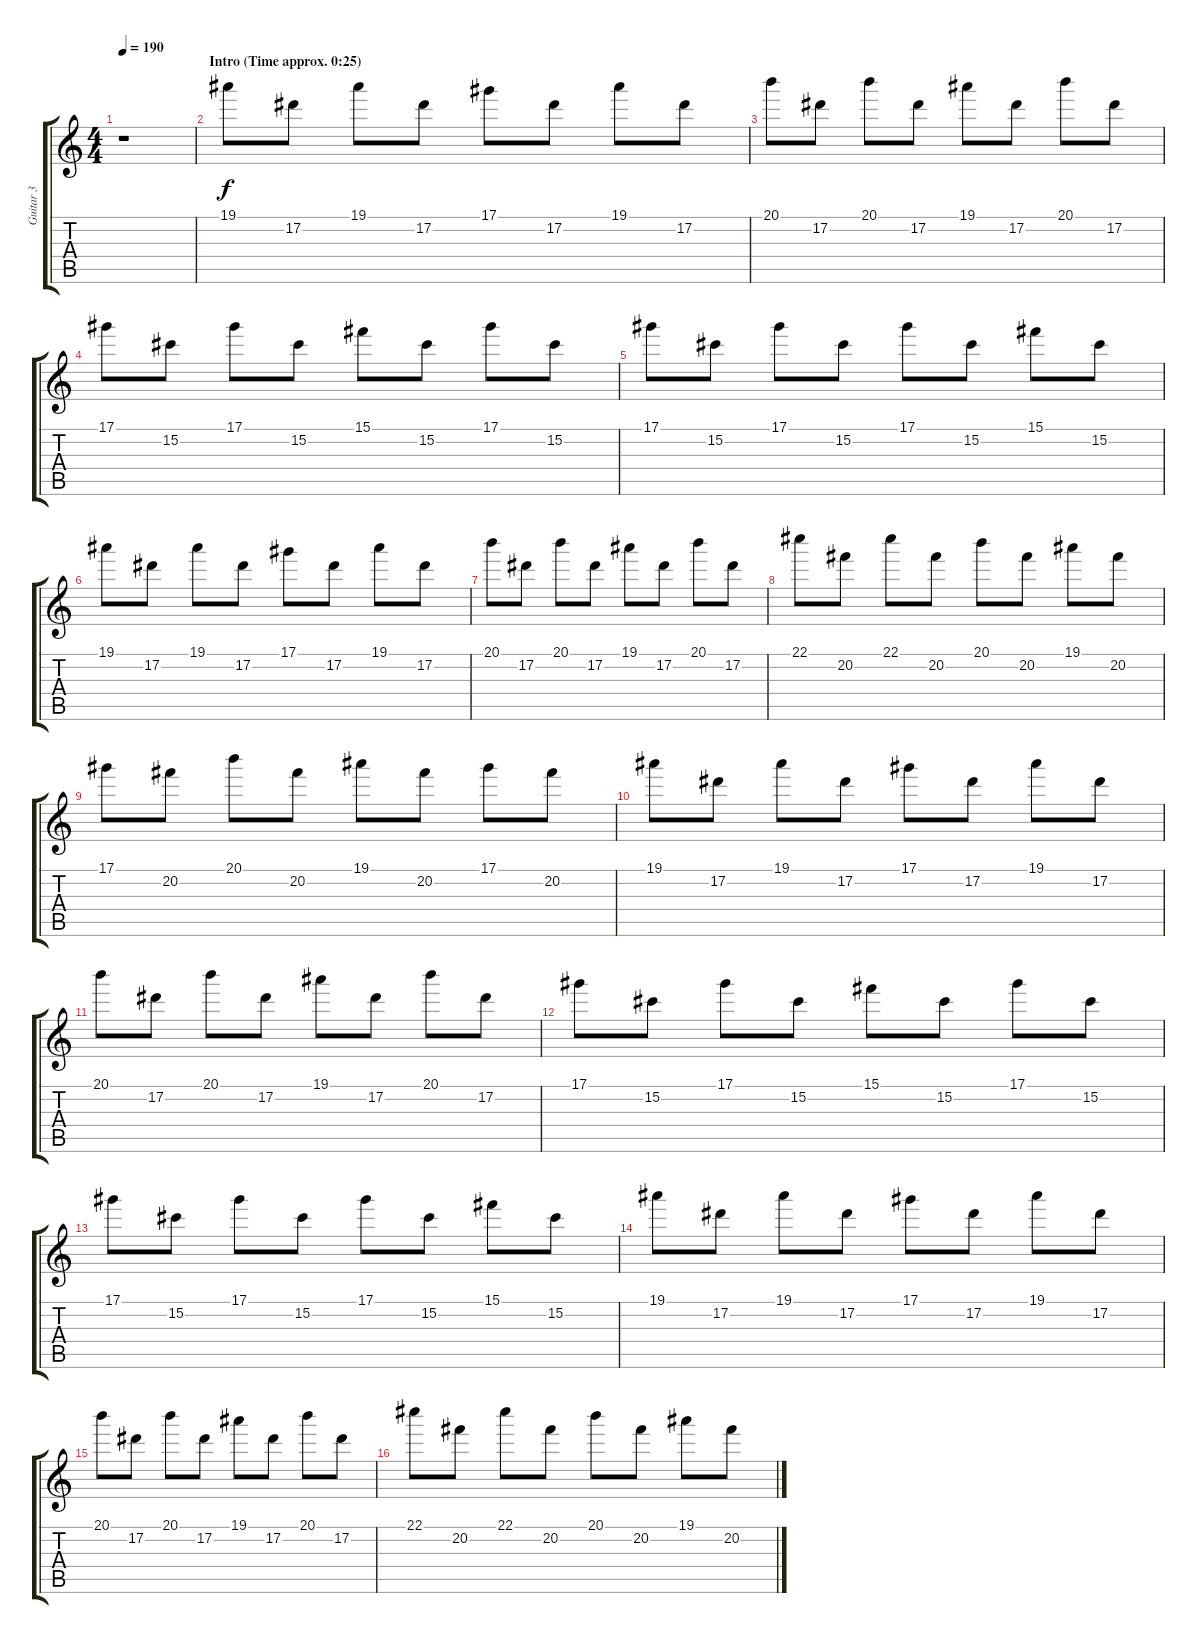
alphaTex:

\track ("Guitar 3" "Guitar 3") {instrument distortionguitar}
\staff {score tabs}
\tuning (Eb4 Bb3 Gb3 Db3 Ab2 Eb2) {hide}
\ts (4 4)
\tempo 190
\clef g2
\ks c
r.1{dy f instrument distortionguitar} |
\section ("" "Intro (Time approx. 0:25)")
19.1.8 17.2.8 19.1.8 17.2.8 17.1.8 17.2.8 19.1.8 17.2.8 |
20.1.8 17.2.8 20.1.8 17.2.8 19.1.8 17.2.8 20.1.8 17.2.8 |
17.1.8 15.2.8 17.1.8 15.2.8 15.1.8 15.2.8 17.1.8 15.2.8 |
17.1.8 15.2.8 17.1.8 15.2.8 17.1.8 15.2.8 15.1.8 15.2.8 |
19.1.8 17.2.8 19.1.8 17.2.8 17.1.8 17.2.8 19.1.8 17.2.8 |
20.1.8 17.2.8 20.1.8 17.2.8 19.1.8 17.2.8 20.1.8 17.2.8 |
22.1.8 20.2.8 22.1.8 20.2.8 20.1.8 20.2.8 19.1.8 20.2.8 |
17.1.8 20.2.8 20.1.8 20.2.8 19.1.8 20.2.8 17.1.8 20.2.8 |
19.1.8 17.2.8 19.1.8 17.2.8 17.1.8 17.2.8 19.1.8 17.2.8 |
20.1.8 17.2.8 20.1.8 17.2.8 19.1.8 17.2.8 20.1.8 17.2.8 |
17.1.8 15.2.8 17.1.8 15.2.8 15.1.8 15.2.8 17.1.8 15.2.8 |
17.1.8 15.2.8 17.1.8 15.2.8 17.1.8 15.2.8 15.1.8 15.2.8 |
19.1.8 17.2.8 19.1.8 17.2.8 17.1.8 17.2.8 19.1.8 17.2.8 |
20.1.8 17.2.8 20.1.8 17.2.8 19.1.8 17.2.8 20.1.8 17.2.8 |
22.1.8 20.2.8 22.1.8 20.2.8 20.1.8 20.2.8 19.1.8 20.2.8
